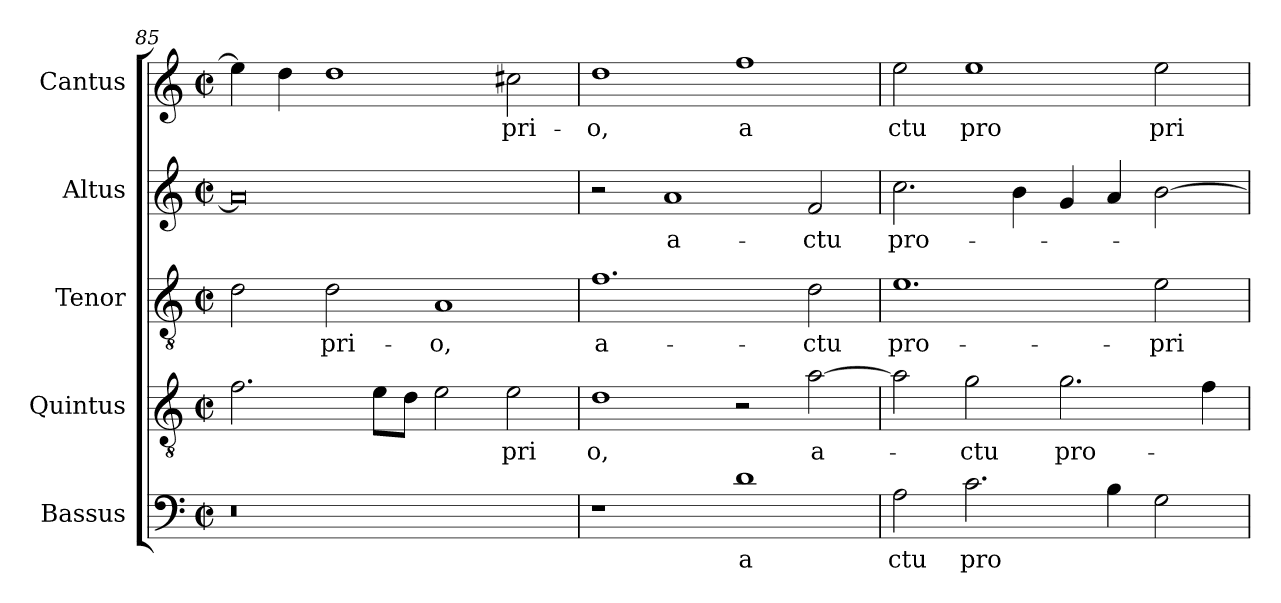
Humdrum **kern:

**kern	**text	**kern	**text	**kern	**text	**kern	**text	**kern	**text
*part5	*part5	*part4	*part4	*part3	*part3	*part2	*part2	*part1	*part1
*staff5	*staff5	*staff4	*staff4	*staff3	*staff3	*staff2	*staff2	*staff1	*staff1
*I"Bassus	*	*I"Quintus	*	*I"Tenor	*	*I"Altus	*	*I"Cantus	*
*clefF4	*	*clefGv2	*	*clefGv2	*	*clefG2	*	*clefG2	*
*	*	*	*	*	*	*k[]	*	*	*
*	*	*	*	*	*	*C:	*	*	*
*M2/2	*	*M2/2	*	*M2/2	*	*M2/2	*	*M2/2	*
*met(c|)	*	*met(c|)	*	*met(c|)	*	*met(c|)	*	*met(c|)	*
=85	=85	=85	=85	=85	=85	=85	=85	=85	=85
0r	.	2.f\	.	2d\	.	0a]	.	4ee\]	.
.	.	.	.	.	.	.	.	4dd\	.
!	!	!	!	!	!LO:LY:b:cj	!	!	!	!
.	.	.	.	2d\	-pri-	.	.	1dd	.
.	.	8e\L	.	.	.	.	.	.	.
.	.	8d\J	.	.	.	.	.	.	.
!	!	!	!	!	!LO:LY:b:cj	!	!	!	!
.	.	2e\	.	1A	-o,	.	.	.	.
!	!	!	!LO:LY:b:cj	!	!	!	!	!	!LO:LY:b:cj
.	.	2e\	pri	.	.	.	.	2cc#\	-pri-
!!LO:LB:g=z
=86	=86	=86	=86	=86	=86	=86	=86	=86	=86
!	!	!	!LO:LY:b:cj	!	!LO:LY:b:cj	!	!	!	!LO:LY:b:cj
1r	.	1d	o,	1.f	a-	2r	.	1dd	-o,
!	!	!	!	!	!	!	!LO:LY:b:cj	!	!
.	.	.	.	.	.	1a	a-	.	.
!	!LO:LY:b:cj	!	!	!	!	!	!	!	!LO:LY:b:cj
1d	a	2r	.	.	.	.	.	1ff	a
!	!	!	!LO:LY:b:cj	!	!LO:LY:b:cj	!	!LO:LY:b:cj	!	!
.	.	[>2a\	a-	2d\	-ctu	2f/	-ctu	.	.
=87	=87	=87	=87	=87	=87	=87	=87	=87	=87
!	!LO:LY:b:cj	!	!	!	!LO:LY:b:cj	!	!LO:LY:b	!	!LO:LY:b:cj
2A\	ctu	2a\]	.	1.e	pro-	2.cc\	pro-	2ee\	ctu
!	!LO:LY:b	!	!LO:LY:b:cj	!	!	!	!	!	!LO:LY:b:cj
2.c\	pro	2g\	-ctu	.	.	.	.	1ee	pro
.	.	.	.	.	.	4b\	.	.	.
!	!	!	!LO:LY:b	!	!	!	!	!	!
.	.	2.g\	pro-	.	.	4g/	.	.	.
4B\	.	.	.	.	.	4a/	.	.	.
!	!	!	!	!	!LO:LY:b:cj	!	!	!	!LO:LY:b:cj
2G\	.	.	.	2e\	-pri-	[>2b\	.	2ee\	pri
.	.	4f\	.	.	.	.	.	.	.
=	=	=	=	=	=	=	=	=	=
*-	*-	*-	*-	*-	*-	*-	*-	*-	*-
